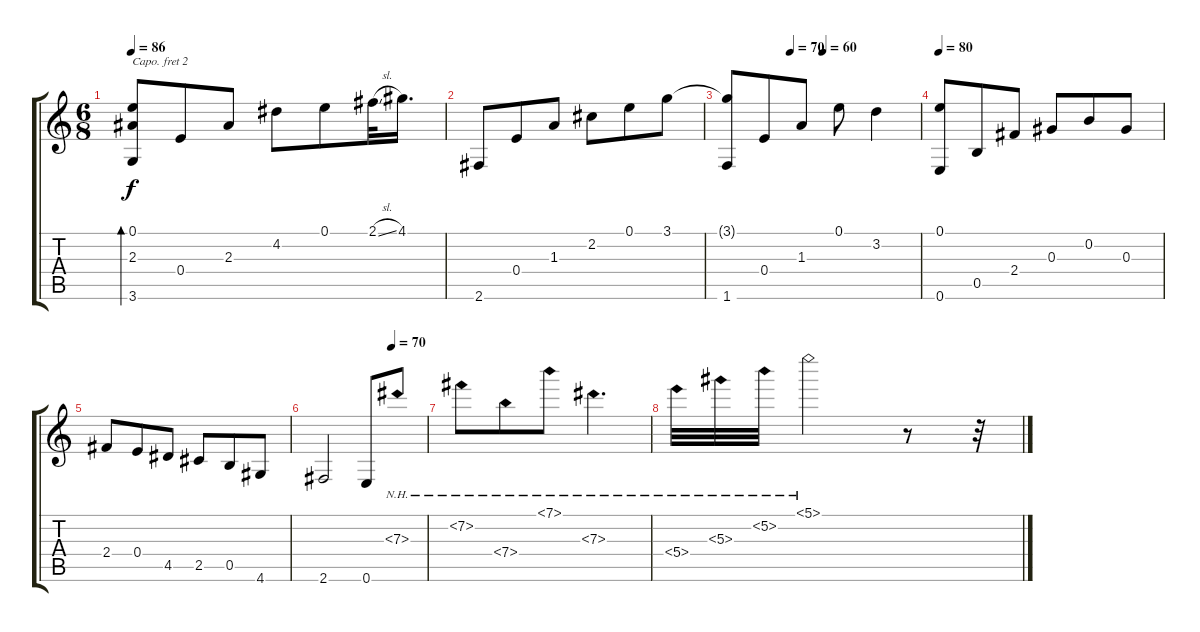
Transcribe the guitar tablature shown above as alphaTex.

\track "" {instrument acousticguitarsteel}
\staff {score tabs}
\capo 2
\tuning (D4 A3 Gb3 D3 A2 D2) {hide}
\ts (6 8)
\tempo 86
\clef g2
\ks c
(0.1 2.3 3.6).8{bd 480 dy f} 0.4.8 2.3.8 4.2.8 0.1.8 2.1{sl}.32 4.1.16{d} |
2.6.8 0.4.8 1.3.8 2.2.8 0.1.8 3.1.8 |
\tempo (70 0.3333333333333333)
\tempo (60 0.5)
(3.1{t} 1.6).8 0.4.8 1.3.8 0.1.8 3.2.4 |
\tempo 80
(0.1 0.6).8 0.5.8 2.4.8 0.3.8 0.2.8 0.3.8 |
2.4.8 0.4.8 4.5.8 2.5.8 0.5.8 4.6.8 |
\tempo (70 0.6666666666666666)
2.6.2 0.6.8 7.3{nh}.8 |
7.2{nh}.8 7.4{nh}.8 7.1{nh}.8 7.3{nh}.4{d} |
5.4{nh}.32 5.3{nh}.32 5.2{nh}.32 5.1{nh}.2 r.8 r.32
